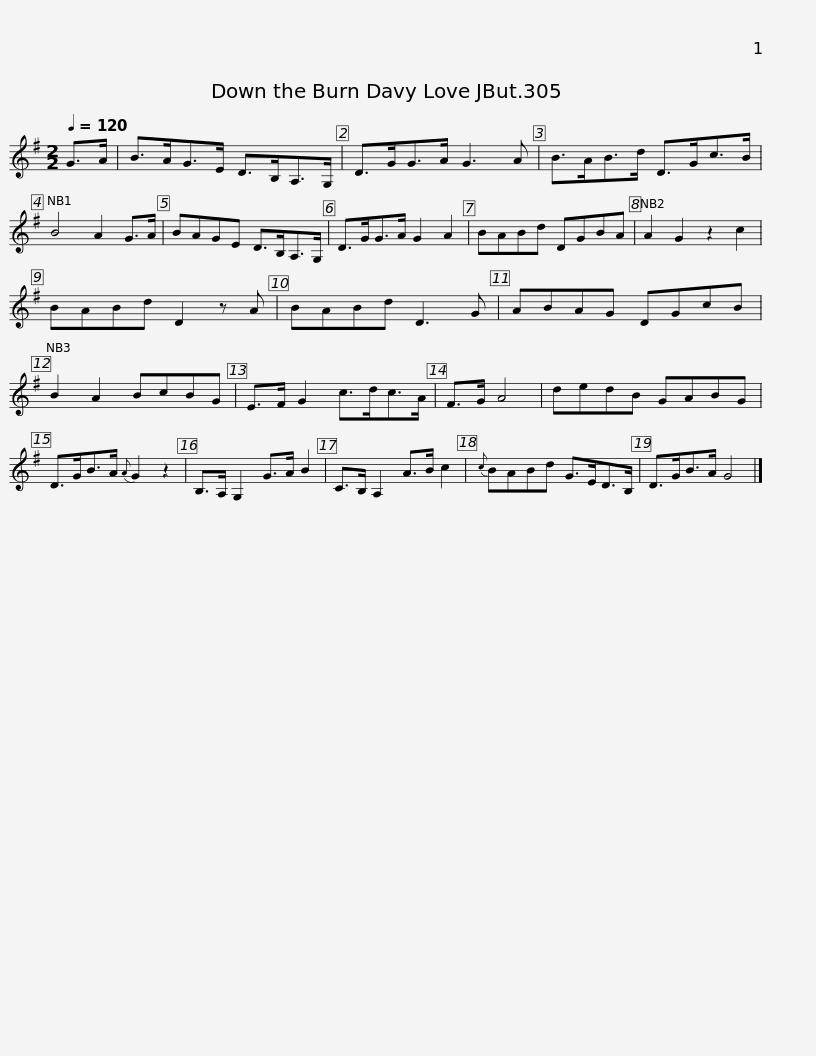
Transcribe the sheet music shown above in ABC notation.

X:1
L:1/8
Q:1/4=120
M:2/2
I:linebreak $
K:G
V:1 treble
V:1
 G>A | B>AG>E D>B,A,>G, | D>GG>A G3 A | B>AB>d D>Gc>B | B4 A2 G>A | %5
 BAGE D>B,A,>G, |$ D>GG>A G2 A2 | BABd DGBA | A2 G2 z2 c2 | BABd D2 z A | %10
 BABd D3 G | ABAG DGcB |$ B2 A2 BcBG | E>F G2 c>dc>A | F>G A4 | %15
 dedB GABG | D>GB>A{A} G2 z2 | B,>A, G,2 G>A B2 |$ C>B, A,2 A>B c2 |{c} BABd G>ED>B, | %20
 D>GB>A G4 |] %21
